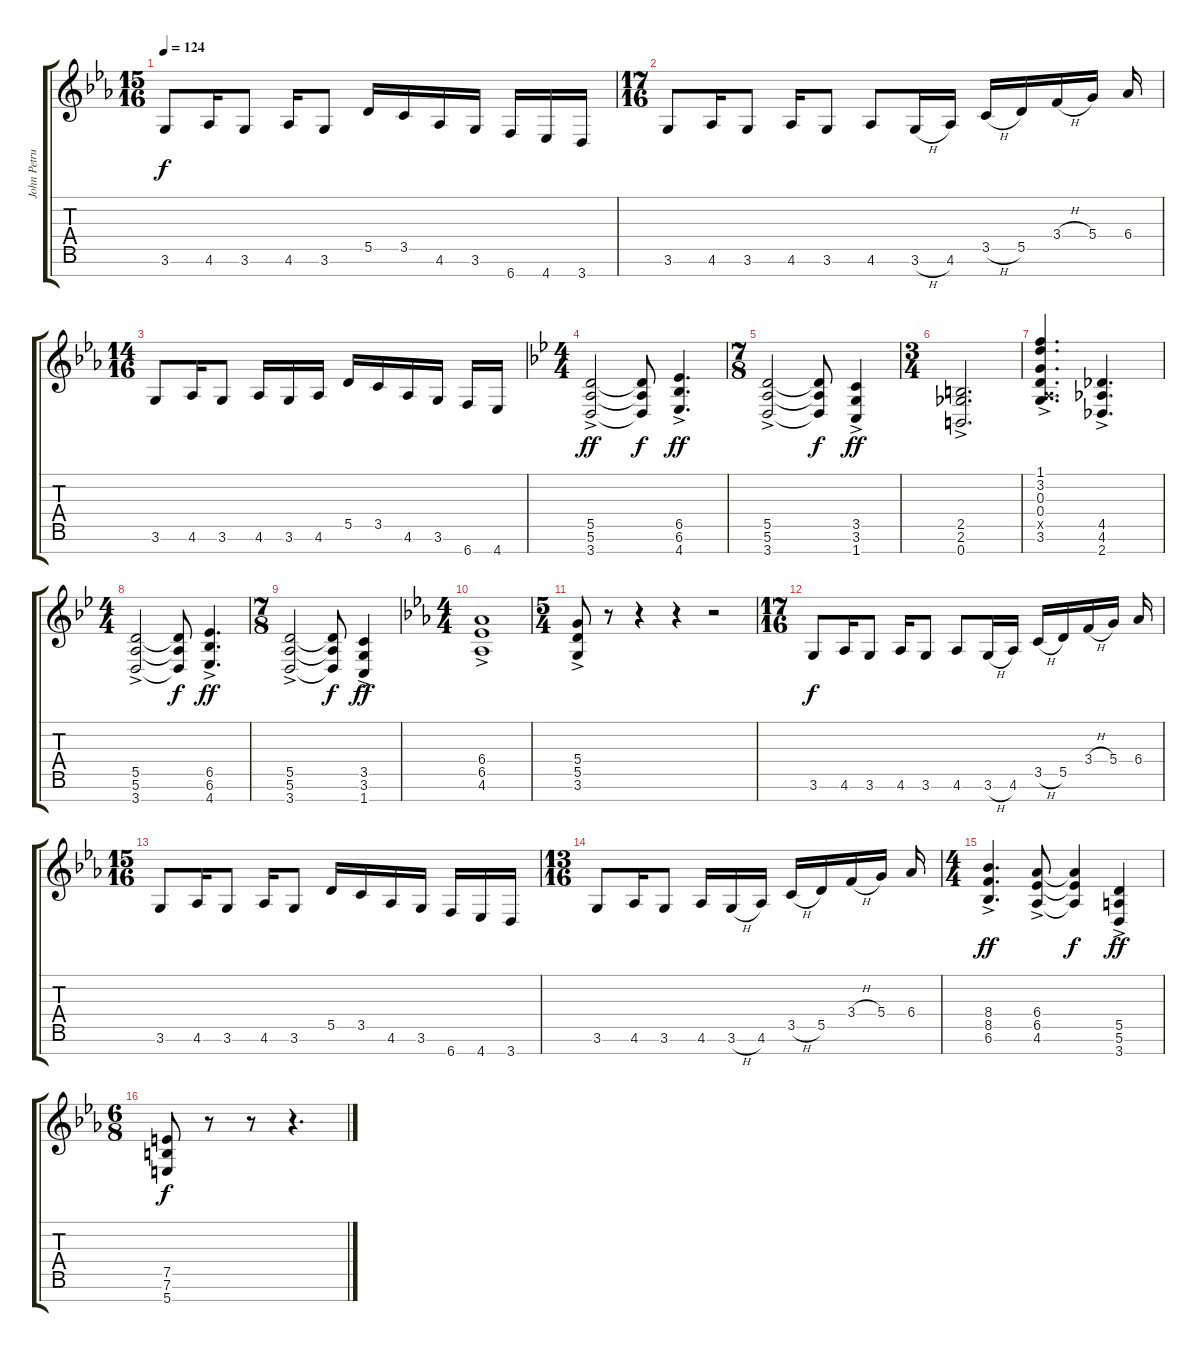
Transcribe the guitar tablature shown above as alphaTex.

\track ("John Petrucci" "John Petru") {instrument acousticguitarsteel}
\staff {score tabs}
\tuning (E4 B3 G3 D3 A2 E2 B1) {hide}
\ts (15 16)
\tempo 124
\clef g2
\ks eb
3.6.8{dy f} 4.6.16 3.6.8 4.6.16 3.6.8 5.5.16 3.5.16 4.6.16 3.6.16 6.7.16 4.7.16 3.7.16 |
\ts (17 16)
3.6.8 4.6.16 3.6.8 4.6.16 3.6.8 4.6.8 3.6{h}.16 4.6.16 3.5{h}.16 5.5.16 3.4{h}.16 5.4.16 6.4.16 |
\ts (14 16)
3.6.8 4.6.16 3.6.8 4.6.16 3.6.16 4.6.16 5.5.16 3.5.16 4.6.16 3.6.16 6.7.16 4.7.16 |
\ts (4 4)
\ks bb
(5.5 5.6 3.7{ac}).2{dy ff} (5.5{t} 5.6{t} 3.7{t}).8{dy f} (6.5 6.6 4.7{ac}).4{d dy ff} |
\ts (7 8)
(5.5 5.6 3.7{ac}).2 (5.5{t} 5.6{t} 3.7{t}).8{dy f} (3.5 3.6 1.7{ac}).4{dy ff} |
\ts (3 4)
(2.5 2.6 0.7{ac}).2{d} |
(1.1{ac} 3.2 0.3 0.4 0.5{x} 3.6{ac}).4{d} (4.5 4.6 2.7{ac}).4{d} |
\ts (4 4)
(5.5 5.6 3.7{ac}).2 (5.5{t} 5.6{t} 3.7{t}).8{dy f} (6.5 6.6 4.7{ac}).4{d dy ff} |
\ts (7 8)
(5.5 5.6 3.7{ac}).2 (5.5{t} 5.6{t} 3.7{t}).8{dy f} (3.5 3.6 1.7{ac}).4{dy ff} |
\ts (4 4)
\ks eb
(6.4 6.5 4.6{ac}).1 |
\ts (5 4)
(5.4 5.5 3.6{ac}).8 r.8 r.4 r.4 r.2 |
\ts (17 16)
3.6.8{dy f} 4.6.16 3.6.8 4.6.16 3.6.8 4.6.8 3.6{h}.16 4.6.16 3.5{h}.16 5.5.16 3.4{h}.16 5.4.16 6.4.16 |
\ts (15 16)
3.6.8 4.6.16 3.6.8 4.6.16 3.6.8 5.5.16 3.5.16 4.6.16 3.6.16 6.7.16 4.7.16 3.7.16 |
\ts (13 16)
3.6.8 4.6.16 3.6.8 4.6.16 3.6{h}.16 4.6.16 3.5{h}.16 5.5.16 3.4{h}.16 5.4.16 6.4.16 |
\ts (4 4)
(8.4 8.5 6.6{ac}).4{d dy ff} (6.4 6.5 4.6{ac}).8 (6.4{t} 6.5{t} 4.6{t}).4{dy f} (5.5 5.6 3.7{ac}).4{dy ff} |
\ts (6 8)
(7.5 7.6 5.7).8{dy f} r.8 r.8 r.4{d}
